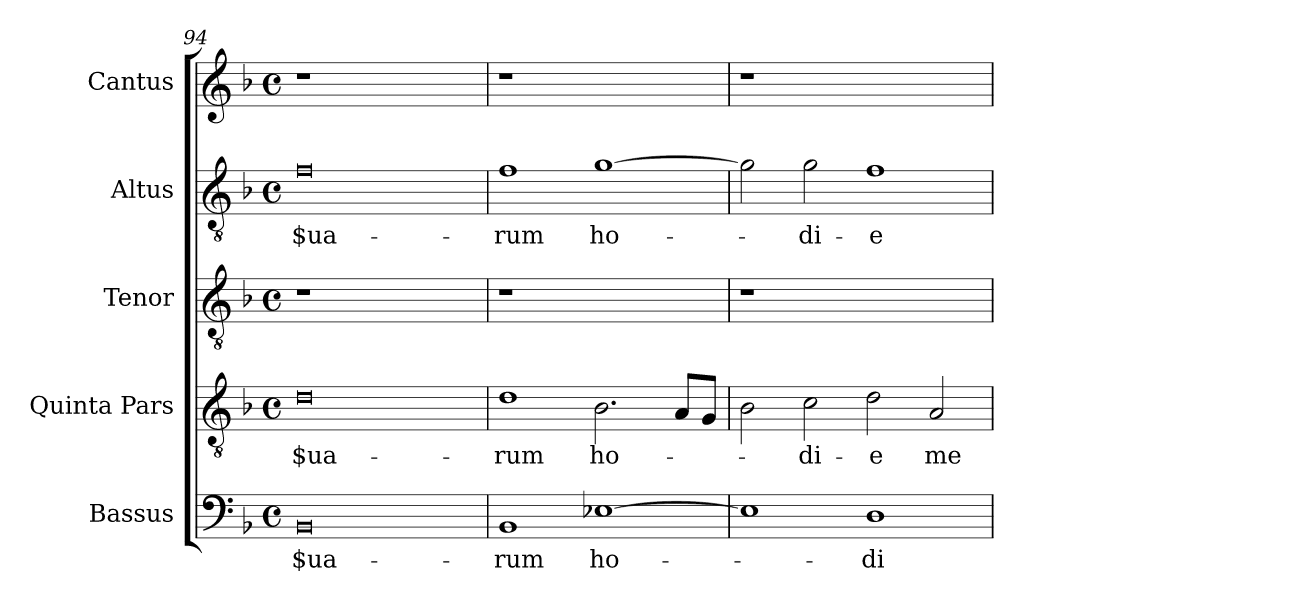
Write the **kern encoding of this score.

**kern	**text	**kern	**text	**kern	**kern	**text	**kern
*part5	*part5	*part4	*part4	*part3	*part2	*part2	*part1
*staff5	*staff5	*staff4	*staff4	*staff3	*staff2	*staff2	*staff1
*I"Bassus	*	*I"Quinta Pars	*	*I"Tenor	*I"Altus	*	*I"Cantus
*I'B.	*	*I'Q.P.	*	*I'T.	*I'A.	*	*I'C.
*clefF4	*	*clefGv2	*	*clefGv2	*clefGv2	*	*clefG2
*k[b-]	*	*k[b-]	*	*k[b-]	*k[b-]	*	*k[b-]
*F:	*	*F:	*	*F:	*F:	*	*F:
*M4/4	*	*M4/4	*	*M4/4	*M4/4	*	*M4/4
*met(c)	*	*met(c)	*	*met(c)	*met(c)	*	*met(c)
=94	=94	=94	=94	=94	=94	=94	=94
!	!LO:LY:b:cj	!	!LO:LY:b:cj	!	!	!LO:LY:b:cj	!
0BB-	$ua-	0d	$ua-	1r	0f	$ua-	1r
.	.	.	.	1ryy	.	.	1ryy
=95	=95	=95	=95	=95	=95	=95	=95
!	!LO:LY:b:cj	!	!LO:LY:b:cj	!	!	!LO:LY:b:cj	!
1BB-	-rum	1d	-rum	1r	1f	-rum	1r
!	!LO:LY:b:cj	!	!LO:LY:b:cj	!	!	!LO:LY:b:cj	!
[>1E-X	ho-	2.B-\	ho-	1ryy	[>1g	ho-	1ryy
.	.	8A/L	.	.	.	.	.
.	.	8G/J	.	.	.	.	.
=96	=96	=96	=96	=96	=96	=96	=96
1E-]	.	2B-\	.	1r	2g\]	.	1r
!	!	!	!LO:LY:b:cj	!	!	!LO:LY:b:cj	!
.	.	2c\	-di-	.	2g\	-di-	.
!	!LO:LY:b:cj	!	!LO:LY:b:cj	!	!	!LO:LY:b:cj	!
1D	-di-	2d\	-e	1ryy	1f	-e	1ryy
!	!	!	!LO:LY:b:cj	!	!	!	!
.	.	2A/	me-	.	.	.	.
=	=	=	=	=	=	=	=
*-	*-	*-	*-	*-	*-	*-	*-
